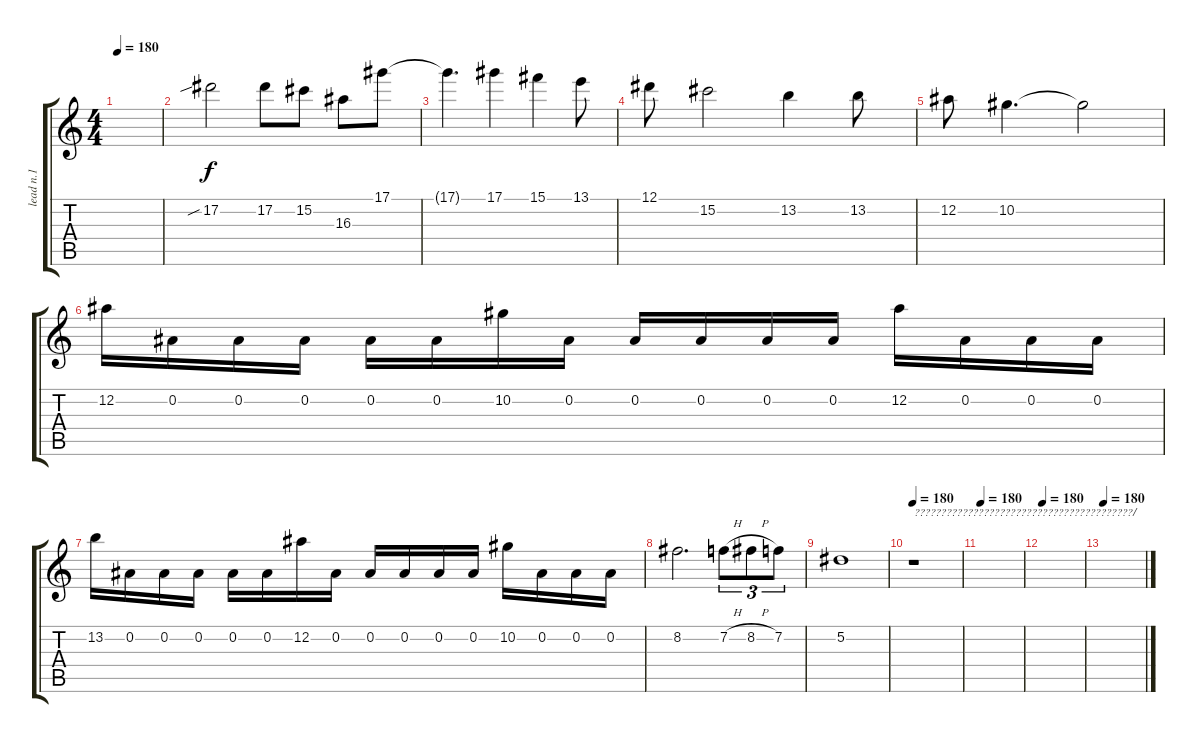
\track ("lead n.1" "lead n.1") {instrument distortionguitar}
\staff {score tabs}
\tuning (Eb4 Bb3 Gb3 Db3 Ab2 Eb2) {hide}
\ts (4 4)
\tempo 180
\clef g2
\ks c
|
17.2{sib}.2 17.2.8 15.2.8 16.3.8 17.1.8 |
17.1{t}.4{d} 17.1.4 15.1.4 13.1.8 |
12.1.8 15.2.2 13.2.4 13.2.8 |
12.2.8 10.2.4{d} 10.2{t}.2 |
12.2.16 0.2.16 0.2.16 0.2.16 0.2.16 0.2.16 10.2.16 0.2.16 0.2.16 0.2.16 0.2.16 0.2.16 12.2.16 0.2.16 0.2.16 0.2.16 |
13.2.16 0.2.16 0.2.16 0.2.16 0.2.16 0.2.16 12.2.16 0.2.16 0.2.16 0.2.16 0.2.16 0.2.16 10.2.16 0.2.16 0.2.16 0.2.16 |
8.2.2{d} 7.2{h}.8{tu (3 2)} 8.2{h}.8{tu (3 2)} 7.2.8{tu (3 2)} |
5.2.1 |
\tempo 180
r.1{txt "?????????????????????????????????????????/"} |
\tempo 180
|
\tempo 180
|
\tempo 180
